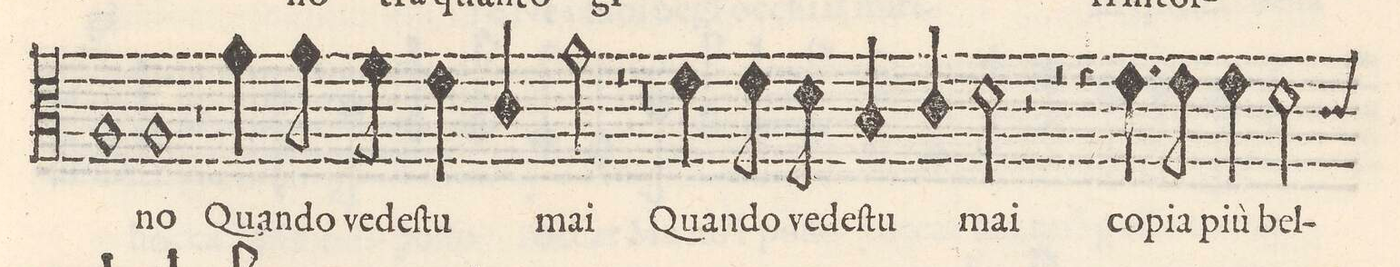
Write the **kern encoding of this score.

**kern	**text
*I"SESTO	*
*clefC3	*
*k[]	*
*met(c)	*
*M2/1	*
1A	.
=29-	=29-
1A	-no
1r	.
=30-	=30-
4g\	Quan-
8g\	-do
8f\	ve-
4e\	-deſ-
4c/	-tu
2g\	mai
2r	.
=31-	=31-
0r	.
=32-	=32-
4e\	Quan-
8e\	-do
8d\	ve-
4B/	-deſ-
4c/	-tu
2d\	mai
2r	.
=33-	=33-
2r	.
4r	.
4.e\	co-
8e\	-pia
4e\	più
2d\	bel-
=34-	=34-
*-	*-
